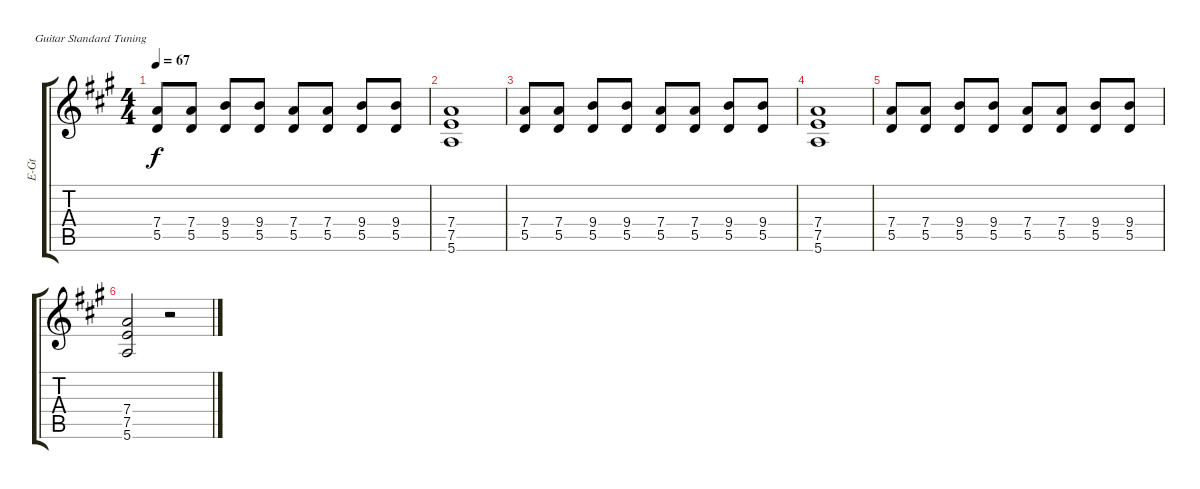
\bracketExtendMode groupsimilarinstruments
\otherSystemsTrackNameOrientation horizontal
\track ("Guitare lead" "E-Gt") {instrument overdrivenguitar}
\staff {score tabs}
\tuning (E4 B3 G3 D3 A2 E2)
\ts (4 4)
\tempo 67
\clef g2
\ks a
(5.5{acc forcenatural} 7.4{acc forcenatural}).8{dy f} (5.5{acc forcenatural} 7.4{acc forcenatural}).8 (5.5{acc forcenatural} 9.4{acc forcenatural}).8 (5.5{acc forcenatural} 9.4{acc forcenatural}).8 (5.5{acc forcenatural} 7.4{acc forcenatural}).8 (5.5{acc forcenatural} 7.4{acc forcenatural}).8 (5.5{acc forcenatural} 9.4{acc forcenatural}).8 (5.5{acc forcenatural} 9.4{acc forcenatural}).8 |
(7.4{acc forcenatural} 7.5{acc forcenatural} 5.6{acc forcenatural}).1 |
(5.5{acc forcenatural} 7.4{acc forcenatural}).8 (5.5{acc forcenatural} 7.4{acc forcenatural}).8 (5.5{acc forcenatural} 9.4{acc forcenatural}).8 (5.5{acc forcenatural} 9.4{acc forcenatural}).8 (5.5{acc forcenatural} 7.4{acc forcenatural}).8 (5.5{acc forcenatural} 7.4{acc forcenatural}).8 (5.5{acc forcenatural} 9.4{acc forcenatural}).8 (5.5{acc forcenatural} 9.4{acc forcenatural}).8 |
(7.4{acc forcenatural} 7.5{acc forcenatural} 5.6{acc forcenatural}).1 |
(5.5{acc forcenatural} 7.4{acc forcenatural}).8 (5.5{acc forcenatural} 7.4{acc forcenatural}).8 (5.5{acc forcenatural} 9.4{acc forcenatural}).8 (5.5{acc forcenatural} 9.4{acc forcenatural}).8 (5.5{acc forcenatural} 7.4{acc forcenatural}).8 (5.5{acc forcenatural} 7.4{acc forcenatural}).8 (5.5{acc forcenatural} 9.4{acc forcenatural}).8 (5.5{acc forcenatural} 9.4{acc forcenatural}).8 |
(7.4{acc forcenatural} 7.5{acc forcenatural} 5.6{acc forcenatural}).2 r.2
